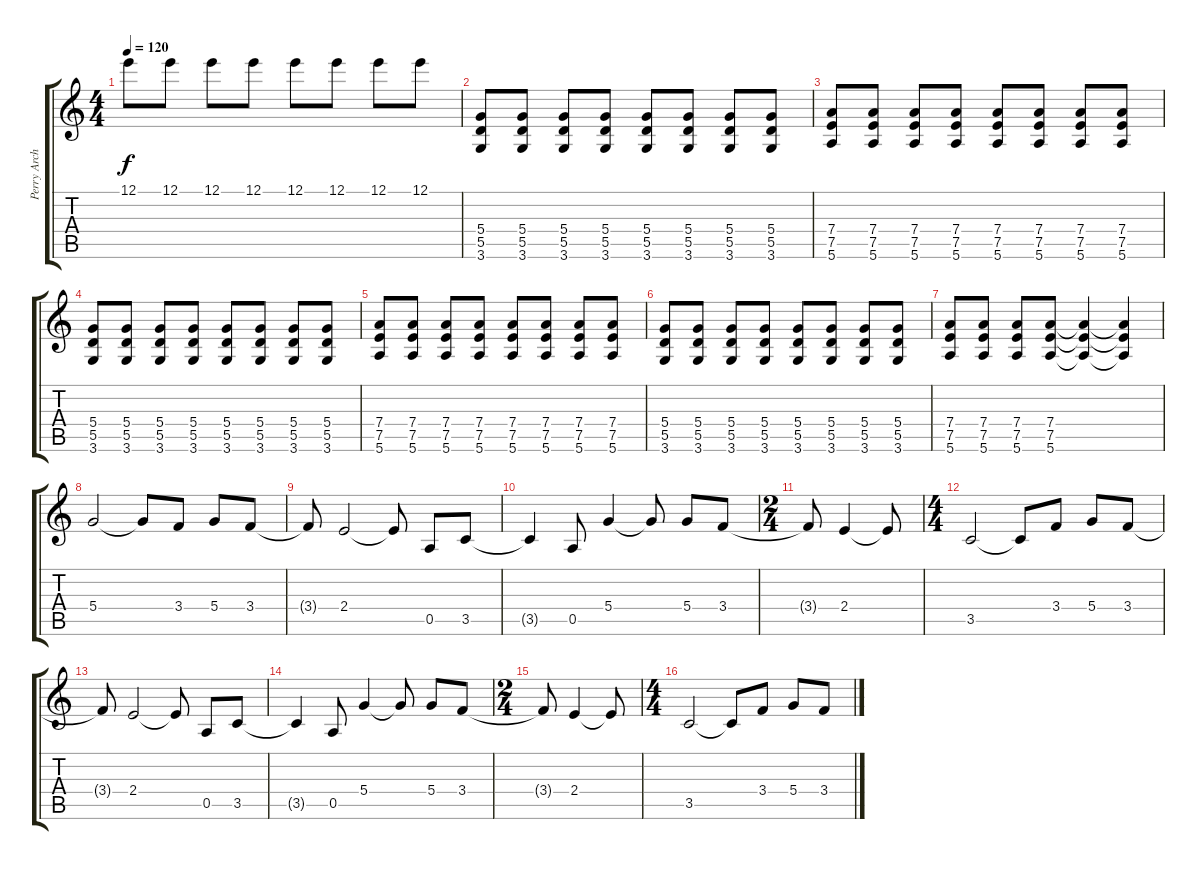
\track ("Perry Archangelo Bamonte" "Perry Arch") {instrument overdrivenguitar}
\staff {score tabs}
\tuning (E4 B3 G3 D3 A2 E2) {hide}
\ts (4 4)
\tempo 120
\clef g2
\ks c
12.1.8{dy f instrument overdrivenguitar} 12.1.8 12.1.8 12.1.8 12.1.8 12.1.8 12.1.8 12.1.8 |
(5.4 5.5 3.6).8 (5.4 5.5 3.6).8 (5.4 5.5 3.6).8 (5.4 5.5 3.6).8 (5.4 5.5 3.6).8 (5.4 5.5 3.6).8 (5.4 5.5 3.6).8 (5.4 5.5 3.6).8 |
(7.4 7.5 5.6).8 (7.4 7.5 5.6).8 (7.4 7.5 5.6).8 (7.4 7.5 5.6).8 (7.4 7.5 5.6).8 (7.4 7.5 5.6).8 (7.4 7.5 5.6).8 (7.4 7.5 5.6).8 |
(5.4 5.5 3.6).8 (5.4 5.5 3.6).8 (5.4 5.5 3.6).8 (5.4 5.5 3.6).8 (5.4 5.5 3.6).8 (5.4 5.5 3.6).8 (5.4 5.5 3.6).8 (5.4 5.5 3.6).8 |
(7.4 7.5 5.6).8 (7.4 7.5 5.6).8 (7.4 7.5 5.6).8 (7.4 7.5 5.6).8 (7.4 7.5 5.6).8 (7.4 7.5 5.6).8 (7.4 7.5 5.6).8 (7.4 7.5 5.6).8 |
(5.4 5.5 3.6).8 (5.4 5.5 3.6).8 (5.4 5.5 3.6).8 (5.4 5.5 3.6).8 (5.4 5.5 3.6).8 (5.4 5.5 3.6).8 (5.4 5.5 3.6).8 (5.4 5.5 3.6).8 |
(7.4 7.5 5.6).8 (7.4 7.5 5.6).8 (7.4 7.5 5.6).8 (7.4 7.5 5.6).8 (7.4{t} 7.5{t} 5.6{t}).4 (7.4{t} 7.5{t} 5.6{t}).4 |
5.4.2{instrument electricguitarclean} 5.4{t}.8 3.4.8 5.4.8 3.4.8 |
3.4{t}.8 2.4.2 2.4{t}.8 0.5.8 3.5.8 |
3.5{t}.4 0.5.8 5.4.4 5.4{t}.8 5.4.8 3.4.8 |
\ts (2 4)
3.4{t}.8 2.4.4 2.4{t}.8 |
\ts (4 4)
3.5.2 3.5{t}.8 3.4.8 5.4.8 3.4.8 |
3.4{t}.8 2.4.2 2.4{t}.8 0.5.8 3.5.8 |
3.5{t}.4 0.5.8 5.4.4 5.4{t}.8 5.4.8 3.4.8 |
\ts (2 4)
3.4{t}.8 2.4.4 2.4{t}.8 |
\ts (4 4)
3.5.2 3.5{t}.8 3.4.8 5.4.8 3.4.8
